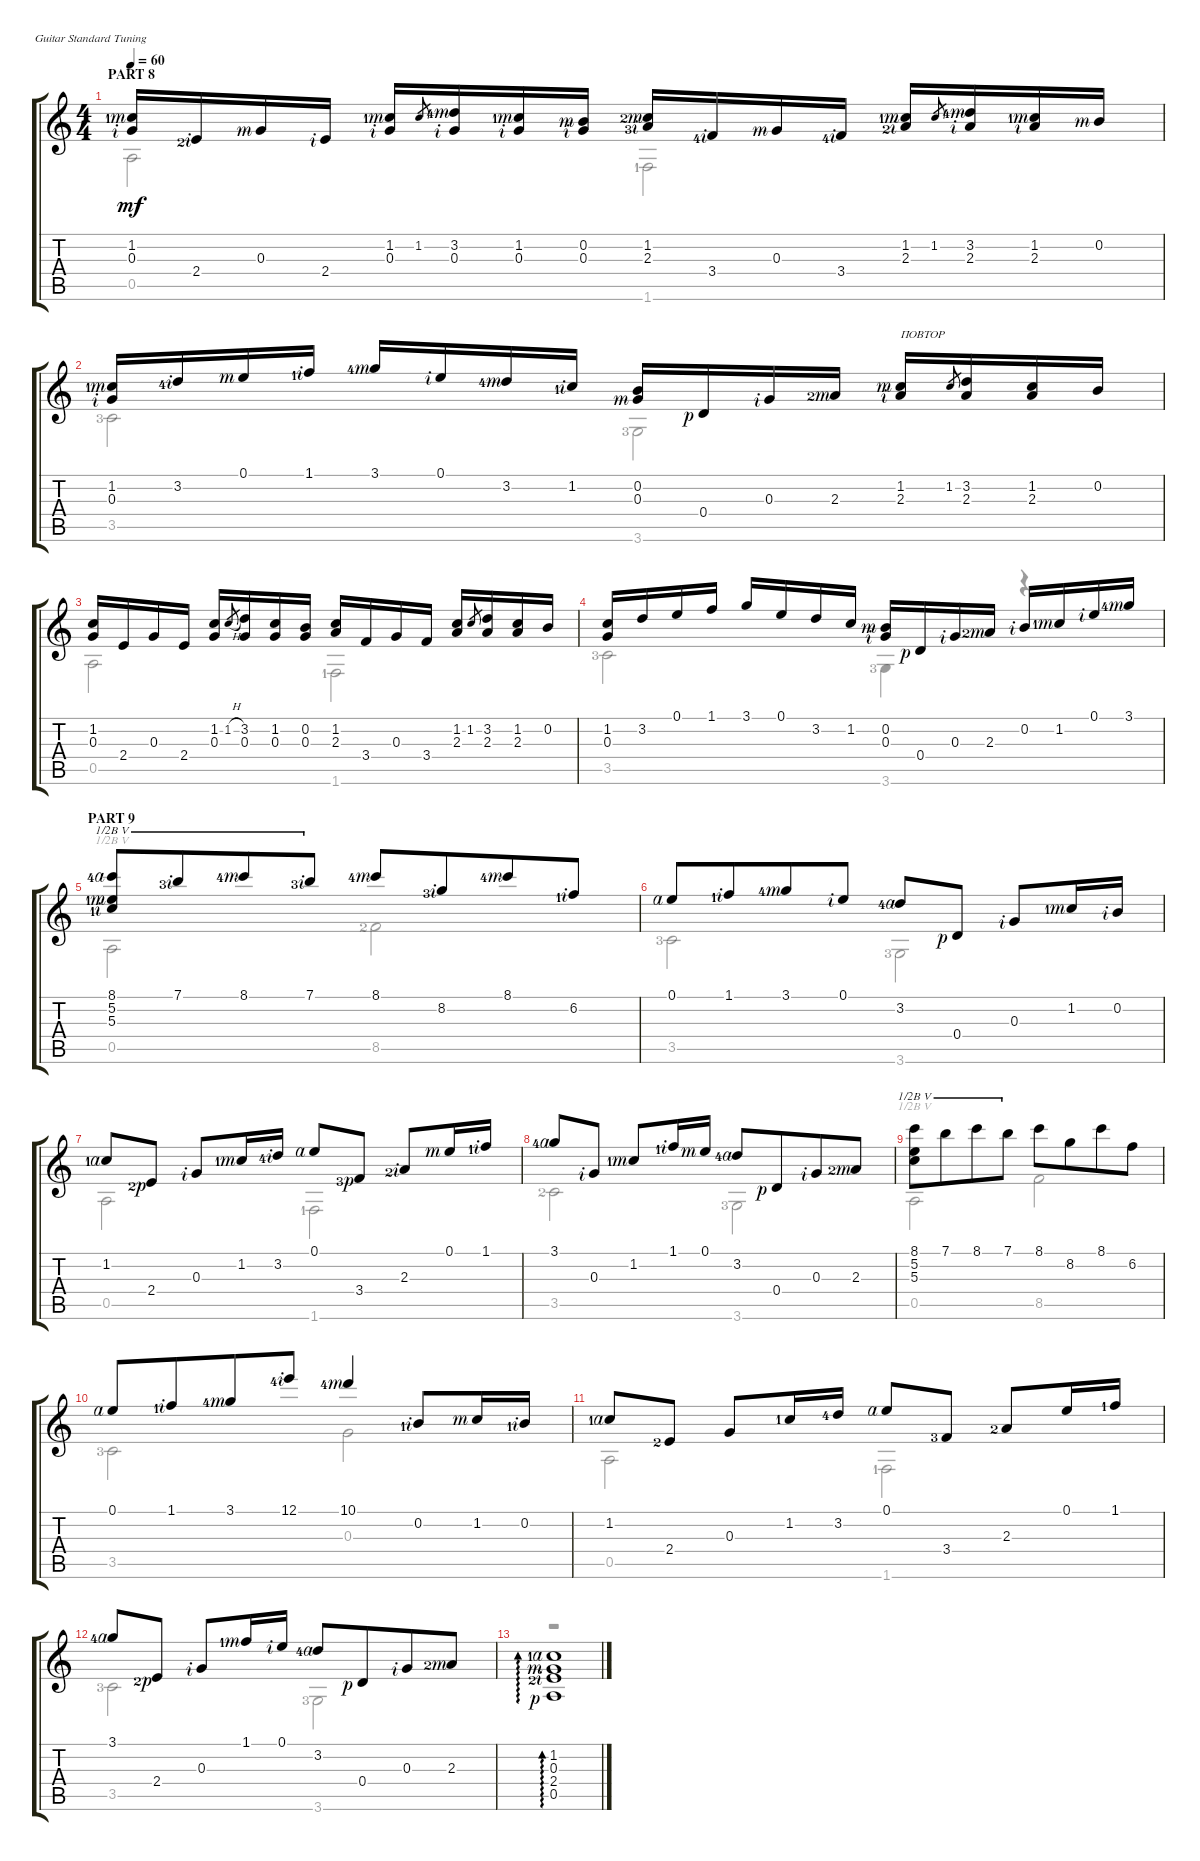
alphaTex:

\defaultSystemsLayout 4
\bracketExtendMode groupsimilarinstruments
\singleTrackTrackNamePolicy hidden
\multiTrackTrackNamePolicy hidden
\firstSystemTrackNameOrientation horizontal
\otherSystemsTrackNameOrientation horizontal
\chordDiagramsInScore
\track ("Steel Guitar" "S-Gt") {instrument acousticguitarsteel}
\staff {score tabs}
\tuning (E4 B3 G3 D3 A2 E2)
\voice
\ts (4 4)
\section ("" "PART 8")
\tempo 60
\clef g2
\scale
0.5625
\ks c
(1.2{lf 2 rf 3} 0.3{rf 2}).16{dy mf} 2.4{lf 3 rf 2}.16 0.3{rf 3}.16 2.4{rf 2}.16 (1.2{lf 2 rf 3} 0.3{rf 2}).16 1.2.8{gr beam splitsecondary} (3.2{lf 5 rf 3} 0.3{rf 2}).16 (1.2{lf 2 rf 3} 0.3{rf 2}).16 (0.2{rf 3} 0.3{rf 2}).16 (1.2{lf 3 rf 3} 2.3{lf 4 rf 2}).16 3.4{lf 5 rf 2}.16 0.3{rf 3}.16 3.4{lf 5 rf 2}.16 (1.2{lf 2 rf 3} 2.3{lf 3 rf 2}).16 1.2.8{gr beam splitsecondary} (3.2{lf 5 rf 3} 2.3{rf 2}).16 (1.2{lf 2 rf 3} 2.3{rf 2}).16 0.2{rf 3}.16 |
\scale
0.4375 (1.2{lf 2 rf 3} 0.3{rf 2}).16 3.2{lf 5 rf 2}.16 0.1{rf 3}.16 1.1{lf 2 rf 2}.16 3.1{lf 5 rf 3}.16 0.1{rf 2}.16 3.2{lf 5 rf 3}.16 1.2{lf 2 rf 2}.16 (0.2 0.3{rf 3}).16 0.4{rf 1}.16 0.3{rf 2}.16 2.3{lf 3 rf 3}.16 (1.2{rf 3} 2.3{rf 2}).16{txt "ПОВТОР"} 1.2.8{gr beam splitsecondary} (3.2 2.3).16 (1.2 2.3).16 0.2.16 |
\scale
0.569767 (1.2 0.3).16 2.4.16 0.3.16 2.4.16 (1.2 0.3).16 1.2{h}.8{gr beam splitsecondary} (3.2 0.3).16 (1.2 0.3).16 (0.2 0.3).16 (1.2 2.3).16 3.4.16 0.3.16 3.4.16 (1.2 2.3).16 1.2.8{gr beam splitsecondary} (3.2 2.3).16 (1.2 2.3).16 0.2.16 |
\scale
0.430233 (1.2 0.3).16 3.2.16 0.1.16 1.1.16 3.1.16 0.1.16 3.2.16 1.2.16 (0.2{rf 3} 0.3{rf 2}).16 0.4{rf 1}.16 0.3{rf 2}.16 2.3{lf 3 rf 3}.16 0.2{rf 2}.16 1.2{lf 2 rf 3}.16 0.1{rf 2}.16 3.1{lf 5 rf 3}.16 |
\section ("" "PART 9")
\scale
0.362069 (8.1{lf 5 rf 4} 5.2{lf 2 rf 3} 5.3{lf 2 rf 2}).8{barre (5 half)} 7.1{lf 4 rf 2}.8{barre (5 half) beam merge} 8.1{lf 5 rf 3}.8{barre (5 half)} 7.1{lf 4 rf 2}.8{barre (5 half)} 8.1{lf 5 rf 3}.8 8.2{lf 4 rf 2}.8{beam merge} 8.1{lf 5 rf 3}.8 6.2{lf 2 rf 2}.8 |
\scale
0.637931 0.1{rf 4}.8 1.1{lf 2 rf 2}.8{beam merge} 3.1{lf 5 rf 3}.8 0.1{rf 2}.8 3.2{lf 5 rf 4}.8 0.4{rf 1}.8 0.3{rf 2}.8 1.2{lf 2 rf 3}.16 0.2{rf 2}.16 |
\scale
0.5 1.2{lf 2 rf 4}.8 2.4{lf 3 rf 1}.8 0.3{rf 2}.8 1.2{lf 2 rf 3}.16 3.2{lf 5 rf 2}.16 0.1{rf 4}.8 3.4{lf 4 rf 1}.8 2.3{lf 3 rf 2}.8 0.1{rf 3}.16 1.1{lf 2 rf 2}.16 |
\scale
0.5 3.1{lf 5 rf 4}.8 0.3{rf 2}.8 1.2{lf 2 rf 3}.8 1.1{lf 2 rf 2}.16 0.1{rf 3}.16 3.2{lf 5 rf 4}.8 0.4{rf 1}.8{beam merge} 0.3{rf 2}.8 2.3{lf 3 rf 3}.8 |
\scale
0.362069 (8.1 5.2 5.3).8{barre (5 half)} 7.1.8{barre (5 half) beam merge} 8.1.8{barre (5 half)} 7.1.8{barre (5 half)} 8.1.8{beam invert} 8.2.8{beam merge} 8.1.8{beam invert} 6.2.8 |
\scale
0.637931 0.1{rf 4}.8 1.1{lf 2 rf 2}.8{beam merge} 3.1{lf 5 rf 3}.8 12.1{lf 5 rf 2}.8 10.1{lf 5 rf 3}.4 0.2{lf 2 rf 2}.8 1.2{rf 3}.16 0.2{lf 2 rf 2}.16 |
1.2{lf 2 rf 4}.8 2.4{lf 3}.8 0.3.8 1.2{lf 2}.16 3.2{lf 5}.16 0.1{rf 4}.8 3.4{lf 4}.8 2.3{lf 3}.8 0.1.16 1.1{lf 2}.16 |
3.1{lf 5 rf 4}.8 2.4{lf 3 rf 1}.8 0.3{rf 2}.8 1.1{lf 2 rf 3}.16 0.1{rf 2}.16 3.2{lf 5 rf 4}.8 0.4{rf 1}.8{beam merge} 0.3{rf 2}.8 2.3{lf 3 rf 3}.8 |
(1.2{lf 2 rf 4} 0.3{rf 3} 2.4{lf 3 rf 2} 0.5{rf 1}).1{ad 0}
\voice
\clef g2
\ottava regular
\simile none
\scale
0.5625
\ks c
0.5.2{dy mf} 1.6{lf 2}.2 |
\scale
0.4375 3.5{lf 4}.2 3.6{lf 4}.2 |
\scale
0.569767 0.5.2 1.6{lf 2}.2 |
\scale
0.430233 3.5{lf 4}.2 3.6{lf 4}.4 r.4 |
\scale
0.362069 0.5.2{barre (5 half)} 8.5{lf 3}.2 |
\scale
0.637931 3.5{lf 4}.2 3.6{lf 4}.2 |
\scale
0.5 0.5.2 1.6{lf 2}.2 |
\scale
0.5 3.5{lf 3}.2 3.6{lf 4}.2 |
\scale
0.362069 0.5.2{barre (5 half)} 8.5.2 |
\scale
0.637931 3.5{lf 4}.2 0.3.2 |
0.5.2 1.6{lf 2}.2 |
3.5{lf 4}.2 3.6{lf 4}.2 |
r.1{ad 0}
